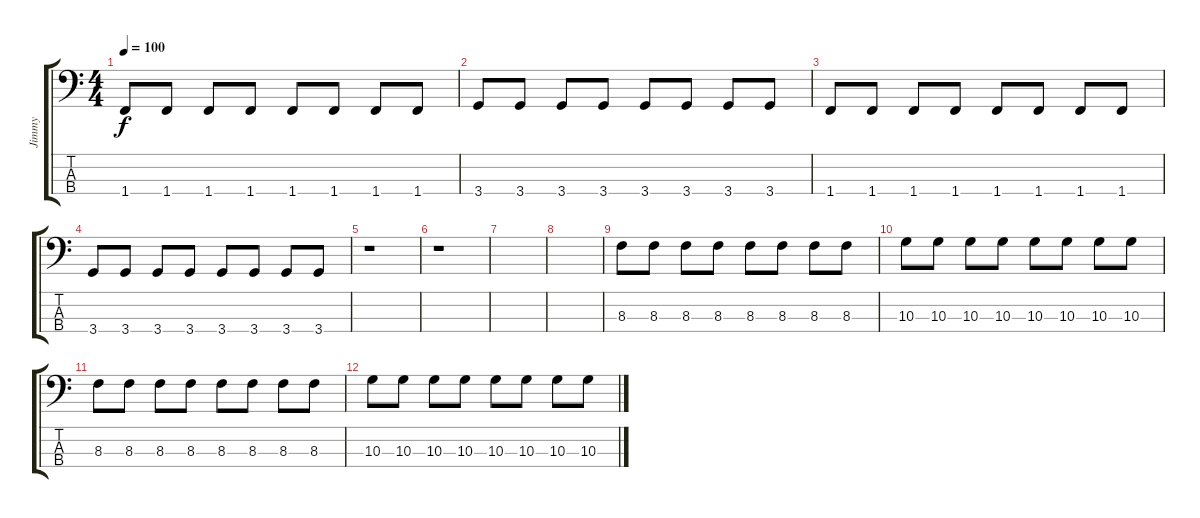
\track ("Jimmy" "Jimmy") {instrument electricbassfinger}
\staff {score tabs}
\tuning (G2 D2 A1 E1) {hide}
\ts (4 4)
\tempo 100
\clef f4
\ks c
1.4.8{dy f} 1.4.8 1.4.8 1.4.8 1.4.8 1.4.8 1.4.8 1.4.8 |
3.4.8 3.4.8 3.4.8 3.4.8 3.4.8 3.4.8 3.4.8 3.4.8 |
1.4.8 1.4.8 1.4.8 1.4.8 1.4.8 1.4.8 1.4.8 1.4.8 |
3.4.8 3.4.8 3.4.8 3.4.8 3.4.8 3.4.8 3.4.8 3.4.8 |
r.1 |
r.1 |
|
|
8.3.8 8.3.8 8.3.8 8.3.8 8.3.8 8.3.8 8.3.8 8.3.8 |
10.3.8 10.3.8 10.3.8 10.3.8 10.3.8 10.3.8 10.3.8 10.3.8 |
8.3.8 8.3.8 8.3.8 8.3.8 8.3.8 8.3.8 8.3.8 8.3.8 |
10.3.8 10.3.8 10.3.8 10.3.8 10.3.8 10.3.8 10.3.8 10.3.8
